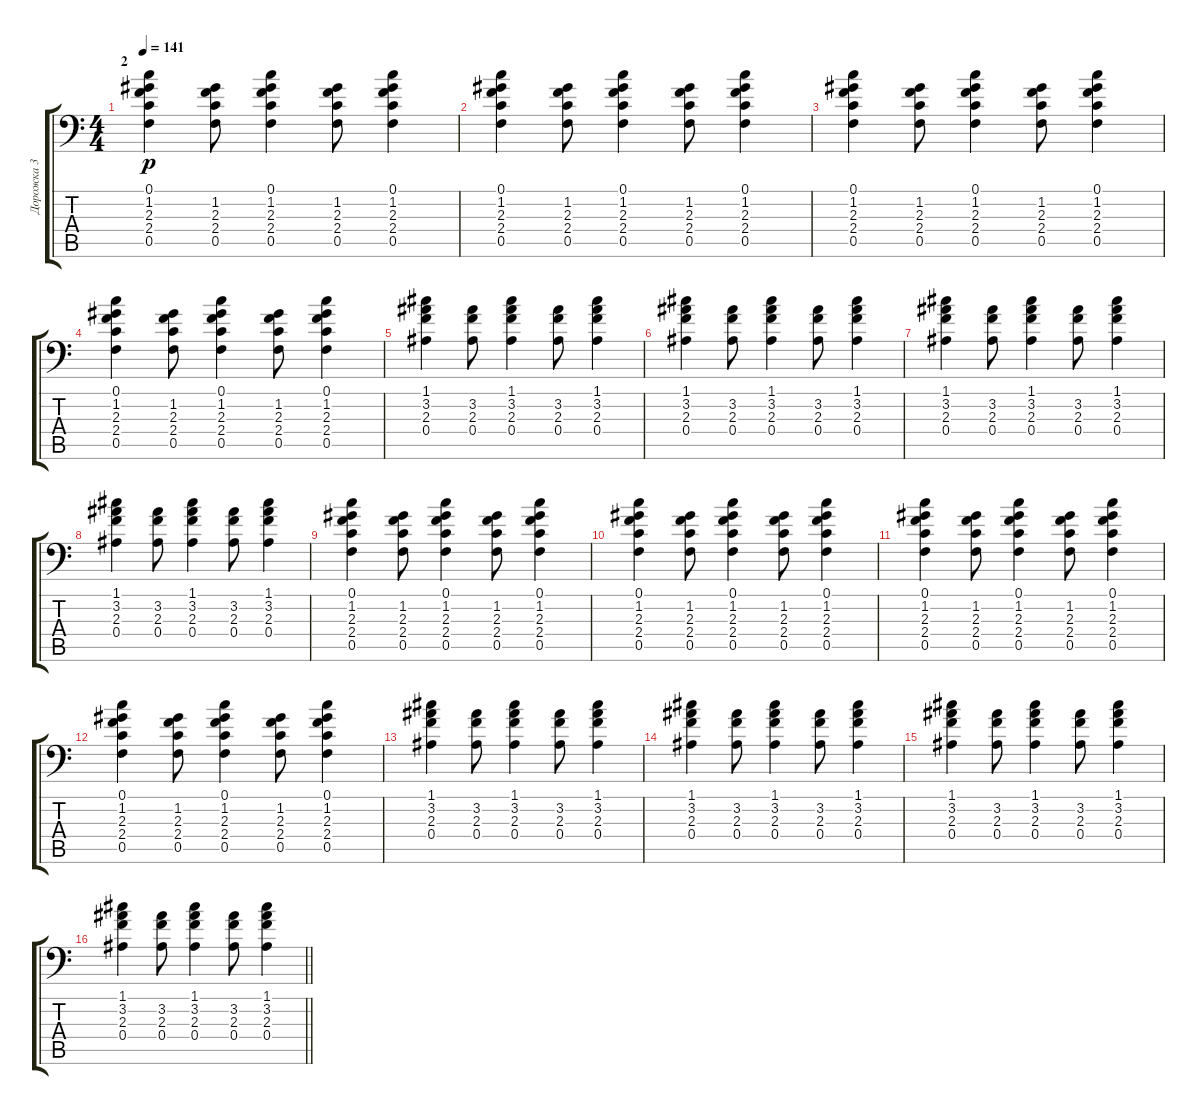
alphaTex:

\track ("Дорожка 3" "Дорожка 3") {instrument distortionguitar}
\staff {score tabs}
\tuning (C4 G3 Eb3 Bb2 F2 Bb1) {hide}
\ts (4 4)
\section ("" "2")
\tempo 141
\clef f4
\ks c
(0.1 1.2 2.3 2.4 0.5).4{dy p} (1.2 2.3 2.4 0.5).8 (0.1 1.2 2.3 2.4 0.5).4 (1.2 2.3 2.4 0.5).8 (0.1 1.2 2.3 2.4 0.5).4 |
(0.1 1.2 2.3 2.4 0.5).4 (1.2 2.3 2.4 0.5).8 (0.1 1.2 2.3 2.4 0.5).4 (1.2 2.3 2.4 0.5).8 (0.1 1.2 2.3 2.4 0.5).4 |
(0.1 1.2 2.3 2.4 0.5).4 (1.2 2.3 2.4 0.5).8 (0.1 1.2 2.3 2.4 0.5).4 (1.2 2.3 2.4 0.5).8 (0.1 1.2 2.3 2.4 0.5).4 |
(0.1 1.2 2.3 2.4 0.5).4 (1.2 2.3 2.4 0.5).8 (0.1 1.2 2.3 2.4 0.5).4 (1.2 2.3 2.4 0.5).8 (0.1 1.2 2.3 2.4 0.5).4 |
(1.1 3.2 2.3 0.4).4 (3.2 2.3 0.4).8 (1.1 3.2 2.3 0.4).4 (3.2 2.3 0.4).8 (1.1 3.2 2.3 0.4).4 |
(1.1 3.2 2.3 0.4).4 (3.2 2.3 0.4).8 (1.1 3.2 2.3 0.4).4 (3.2 2.3 0.4).8 (1.1 3.2 2.3 0.4).4 |
(1.1 3.2 2.3 0.4).4 (3.2 2.3 0.4).8 (1.1 3.2 2.3 0.4).4 (3.2 2.3 0.4).8 (1.1 3.2 2.3 0.4).4 |
(1.1 3.2 2.3 0.4).4 (3.2 2.3 0.4).8 (1.1 3.2 2.3 0.4).4 (3.2 2.3 0.4).8 (1.1 3.2 2.3 0.4).4 |
(0.1 1.2 2.3 2.4 0.5).4 (1.2 2.3 2.4 0.5).8 (0.1 1.2 2.3 2.4 0.5).4 (1.2 2.3 2.4 0.5).8 (0.1 1.2 2.3 2.4 0.5).4 |
(0.1 1.2 2.3 2.4 0.5).4 (1.2 2.3 2.4 0.5).8 (0.1 1.2 2.3 2.4 0.5).4 (1.2 2.3 2.4 0.5).8 (0.1 1.2 2.3 2.4 0.5).4 |
(0.1 1.2 2.3 2.4 0.5).4 (1.2 2.3 2.4 0.5).8 (0.1 1.2 2.3 2.4 0.5).4 (1.2 2.3 2.4 0.5).8 (0.1 1.2 2.3 2.4 0.5).4 |
(0.1 1.2 2.3 2.4 0.5).4 (1.2 2.3 2.4 0.5).8 (0.1 1.2 2.3 2.4 0.5).4 (1.2 2.3 2.4 0.5).8 (0.1 1.2 2.3 2.4 0.5).4 |
(1.1 3.2 2.3 0.4).4 (3.2 2.3 0.4).8 (1.1 3.2 2.3 0.4).4 (3.2 2.3 0.4).8 (1.1 3.2 2.3 0.4).4 |
(1.1 3.2 2.3 0.4).4 (3.2 2.3 0.4).8 (1.1 3.2 2.3 0.4).4 (3.2 2.3 0.4).8 (1.1 3.2 2.3 0.4).4 |
(1.1 3.2 2.3 0.4).4 (3.2 2.3 0.4).8 (1.1 3.2 2.3 0.4).4 (3.2 2.3 0.4).8 (1.1 3.2 2.3 0.4).4 |
\barLineRight lightlight
(1.1 3.2 2.3 0.4).4 (3.2 2.3 0.4).8 (1.1 3.2 2.3 0.4).4 (3.2 2.3 0.4).8 (1.1 3.2 2.3 0.4).4
